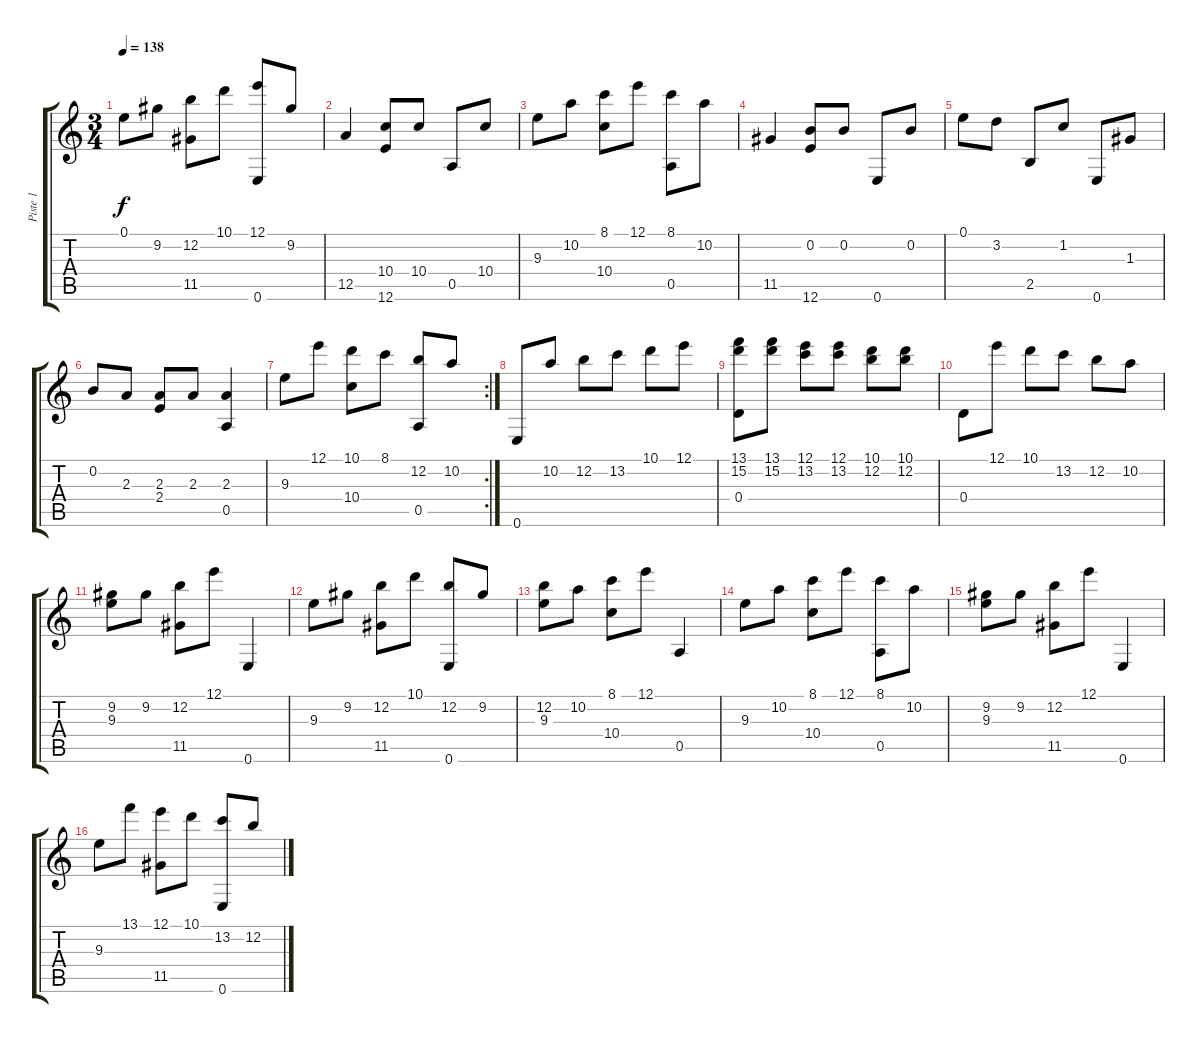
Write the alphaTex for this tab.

\track ("Piste 1" "Piste 1") {instrument acousticguitarnylon}
\staff {score tabs}
\tuning (E4 B3 G3 D3 A2 E2) {hide}
\ts (3 4)
\tempo 138
\clef g2
\ks c
0.1.8{dy f} 9.2.8 (12.2 11.5).8 10.1.8 (12.1 0.6).8 9.2.8 |
12.5.4 (10.4 12.6).8 10.4.8 0.5.8 10.4.8 |
9.3.8 10.2.8 (8.1 10.4).8 12.1.8 (8.1 0.5).8 10.2.8 |
11.5.4 (0.2 12.6).8 0.2.8 0.6.8 0.2.8 |
0.1.8 3.2.8 2.5.8 1.2.8 0.6.8 1.3.8 |
0.2.8 2.3.8 (2.3 2.4).8 2.3.8 (2.3 0.5).4 |
\rc 2
9.3.8 12.1.8 (10.1 10.4).8 8.1.8 (12.2 0.5).8 10.2.8 |
0.6.8 10.2.8 12.2.8 13.2.8 10.1.8 12.1.8 |
(13.1 15.2 0.4).8 (13.1 15.2).8 (12.1 13.2).8 (12.1 13.2).8 (10.1 12.2).8 (10.1 12.2).8 |
0.4.8 12.1.8 10.1.8 13.2.8 12.2.8 10.2.8 |
(9.2 9.3).8 9.2.8 (12.2 11.5).8 12.1.8 0.6.4 |
9.3.8 9.2.8 (12.2 11.5).8 10.1.8 (12.2 0.6).8 9.2.8 |
(12.2 9.3).8 10.2.8 (8.1 10.4).8 12.1.8 0.5.4 |
9.3.8 10.2.8 (8.1 10.4).8 12.1.8 (8.1 0.5).8 10.2.8 |
(9.2 9.3).8 9.2.8 (12.2 11.5).8 12.1.8 0.6.4 |
9.3.8 13.1.8 (12.1 11.5).8 10.1.8 (13.2 0.6).8 12.2.8
